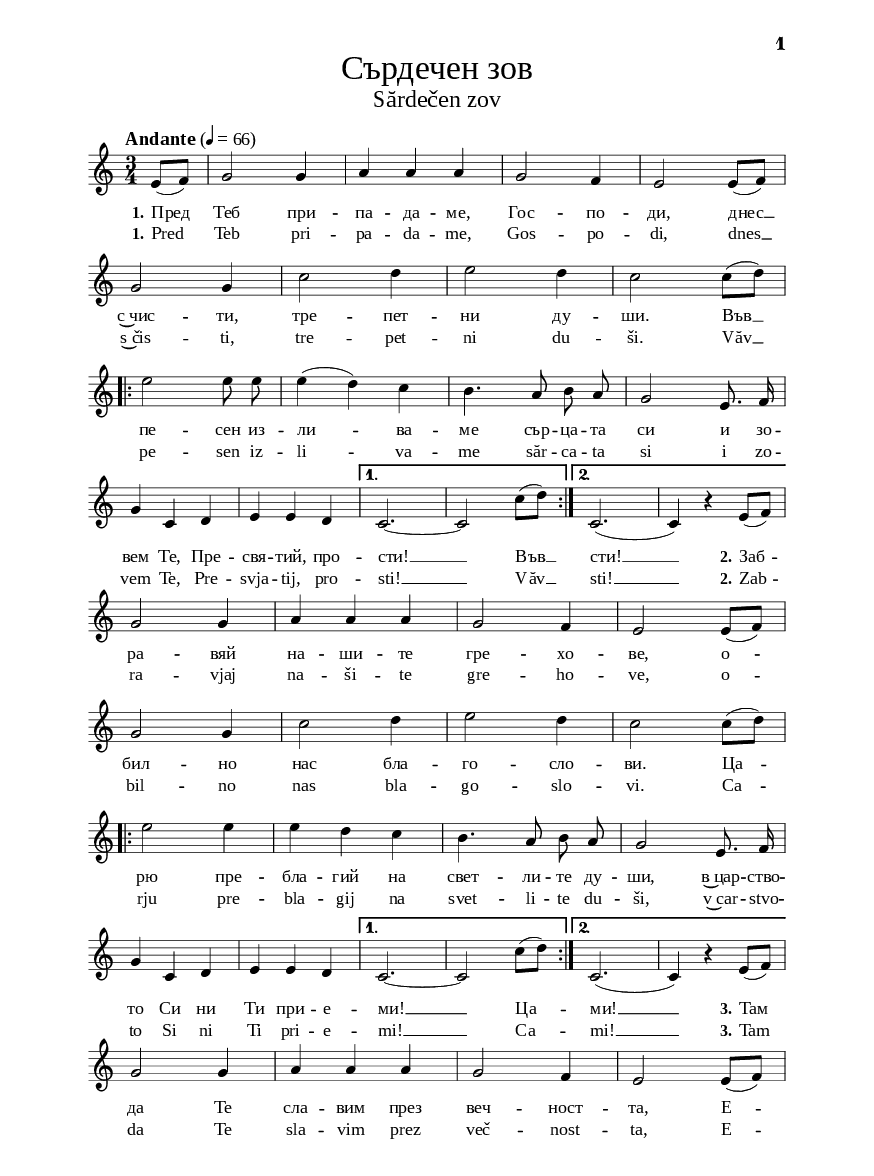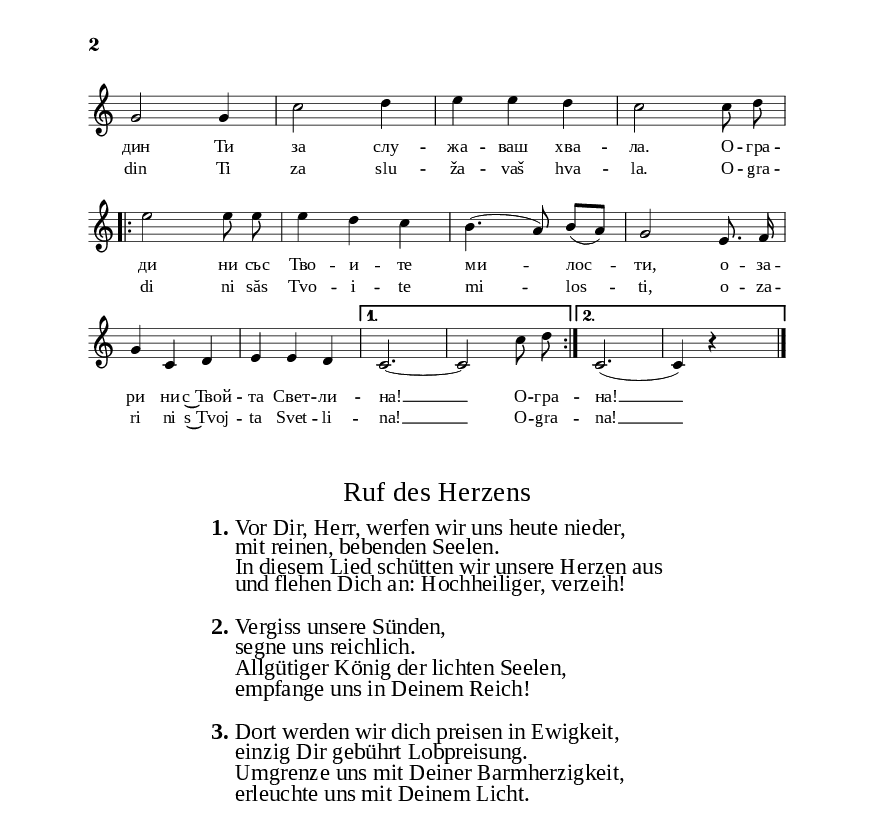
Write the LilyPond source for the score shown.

\version "2.24.4"

% include paper part and global functions
\include "include/globals.ily"

\bookpart {
  \label #'ref039
  \tocItem \markup "Сърдечен зов – Sărdečen zov"
  \include "include/bookpart-paper.ily"
  \score {
    \include "include/score-layout.ily"

    \new Voice \absolute {
      \clef treble
      \key c \major
      \time 3/4
      \tempoFunc "Andante" 4 "66"
      \autoBeamOff
      \partial 4
      e'8 ([f'8]) |  g'2 g'4 |  a'4 a' a' | g'2 f'4 | e'2 e'8 ([ f' ]) | \break

      g'2 g'4 | c''2 d''4 | e''2 d''4 | c''2 c''8 ( [d''8]) | \break

      \repeat volta 2 {
        e''2 e''8 e'' | e''4 ( d'' ) c'' | b'4. a'8   b' a' | g'2 e'8. f'16 | \break
        g'4 c' d' | e' e' d' |
      }
      \alternative {
        { c'2. ~| c'2  \slurSolid c''8 ( [ d'' ] ) |  }

        { c'2.  ( | c'4 ) r4 e'8 ([f'8 ])| \break }
      }

      g'2 g'4 |  a'4 a' a' | g'2 f'4 | e'2 e'8 ([ f' ]) | \break

      g'2 g'4 | c''2 d''4 | e''2 d''4 | c''2 c''8 ( [d''8]) | \break

      \repeat volta 2 {
        e''2 e''4 | e''4 d'' c'' | b'4. a'8  b' a' | g'2 e'8. f'16 | \break
        g'4 c' d' | e' e' d' |
      }

      \alternative {
        { c'2. ~| c'2  c''8 ( [ d'' ] ) |  }
        { c'2. ( | c'4 ) r4 e'8 ([f'8 ])| \break }
      }

      g'2 g'4 |  a'4 a' a' | g'2 f'4 | e'2 e'8 ([ f' ]) | \break

      g'2 g'4 | c''2 d''4 | e''4 e''4 d''4 | c''2 c''8 d''8 | \break

      \repeat volta 2 {
        e''2 e''8  e'' | e''4  d'' c'' | b'4. ( a'8 )  b' ([a']) | g'2 e'8. f'16 | \break
        g'4 c' d' | e' e' d' |
      }
      \alternative {
        { c'2. ~| c'2 c''8  d''   |   }
        { c'2. ( | c'4 ) r4 s4 \bar "|."  | \break }
      }

    }

    \addlyrics {
      \set stanza = "1." Пред Теб при -- па -- да -- ме, Гос -- по -- ди, днес __
      с~чис -- ти, тре -- пет -- ни  ду -- ши. Във __
      пе -- сен из -- ли --  ва -- ме  сър -- ца -- та си и зо --
      вем Те, Пре -- свя -- тий, про -- сти! __ Във __ сти! __

      \set stanza = "2." Заб -- ра -- вяй на -- ши -- те гре -- хо -- ве, о --
      бил -- но нас бла -- го -- сло -- ви. Ца --
      рю пре -- бла -- гий на свет -- ли -- те ду -- ши, в~цар -- ство --
      то Си ни Ти при -- е -- ми! __ Ца -- ми! __

      \set stanza = "3." Там да Те сла -- вим през веч -- ност -- та, E --
      дин Ти за слу -- жа -- ваш хва -- ла. О -- гра --
      ди ни със Тво -- и -- те ми -- лос -- ти, о -- за --
      ри ни с~Твой -- та Свет -- ли -- на! __ О -- гра -- на! __
    }
    \addlyrics {
      \set stanza = "1." Pred Teb pri -- pa -- da -- me, Gos -- po -- di, dnes __
      s~čis -- ti, tre -- pet -- ni  du -- ši. Văv __
      pe -- sen iz -- li --  va -- me  săr -- ca -- ta si i zo --
      vem Te, Pre -- svja -- tij, pro -- sti! __ Văv __ sti! __

      \set stanza = "2." Zab -- ra -- vjaj na -- ši -- te gre -- ho -- ve, o --
      bil -- no nas bla -- go -- slo -- vi. Ca --
      rju pre -- bla -- gij na svet -- li -- te du -- ši, v~car -- stvo --
      to Si ni Ti pri -- e -- mi! __ Ca -- mi! __

      \set stanza = "3." Tam da Te sla -- vim prez več -- nost -- ta, E --
      din Ti za slu -- ža -- vaš hva -- la. O -- gra --
      di ni săs Tvo -- i -- te mi -- los -- ti, o -- za --
      ri ni s~Tvoj -- ta Svet -- li -- na! __ O -- gra -- na! __
    }

    \header {
      title = \titleFunc "Сърдечен зов" "Sărdečen zov"
    }

    \midi{}

  } % score

  \markup \vspace #2

  % include foreign translation(s) of the song
  \version "2.24.4"

\markup \fill-line { \fontsize #deTitleFontSize "Ruf des Herzens" }
\markup \null
\markup \null
\markup \abs-fontsize #11 \override #`(baseline-skip . ,bgCoupletBaselineSkip) {
  \fill-line {
    \hspace #0.1

    \column {
      \line {
        \bold "1."
        \column {
          "Vor Dir, Herr, werfen wir uns heute nieder,"
          "mit reinen, bebenden Seelen."
          "In diesem Lied schütten wir unsere Herzen aus"
          "und flehen Dich an: Hochheiliger, verzeih!"
        }
      }
      \vspace #1
      \line {
        \bold "2."
        \column {
          "Vergiss unsere Sünden,"
          "segne uns reichlich."
          "Allgütiger König der lichten Seelen,"
          "empfange uns in Deinem Reich!"
        }
      }
      \vspace #1
      \line {
        \bold "3."
        \column {
          "Dort werden wir dich preisen in Ewigkeit,"
          "einzig Dir gebührt Lobpreisung."
          "Umgrenze uns mit Deiner Barmherzigkeit,"
          "erleuchte uns mit Deinem Licht."
        }
      }
    }\hspace #0.1
  }
}


} % bookpart
